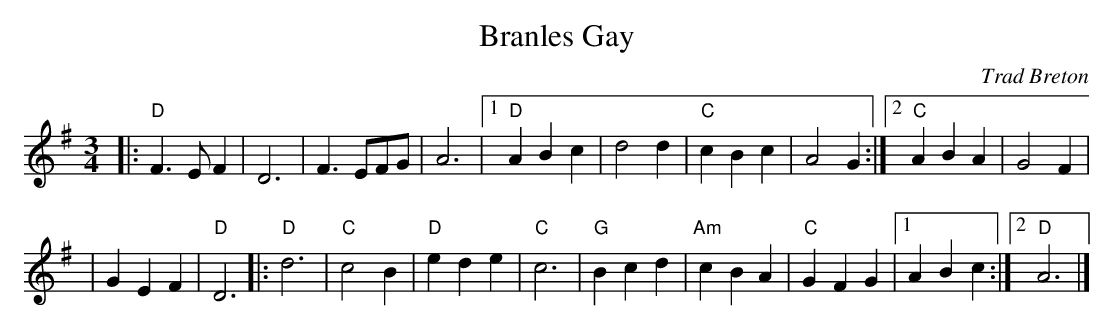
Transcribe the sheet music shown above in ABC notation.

X:1
T: Branles Gay
O: Trad Breton
M: 3/4
L: 1/8
K: Dmix
|: "D"F3EF2 | D6 | F3 EFG | A6 \
|1 "D"A2B2c2 | d4d2 | "C"c2B2c2 | A4G2 \
:|2 "C"A2B2A2 | G4F2 |
| G2E2F2 | "D"D6 \
|: "D"d6 | "C"c4B2 | "D"e2d2e2 | "C"c6 \
| "G"B2c2d2 | "Am"c2B2A2 | "C"G2F2G2 |1 A2B2c2 :|2 "D"A6 |]
